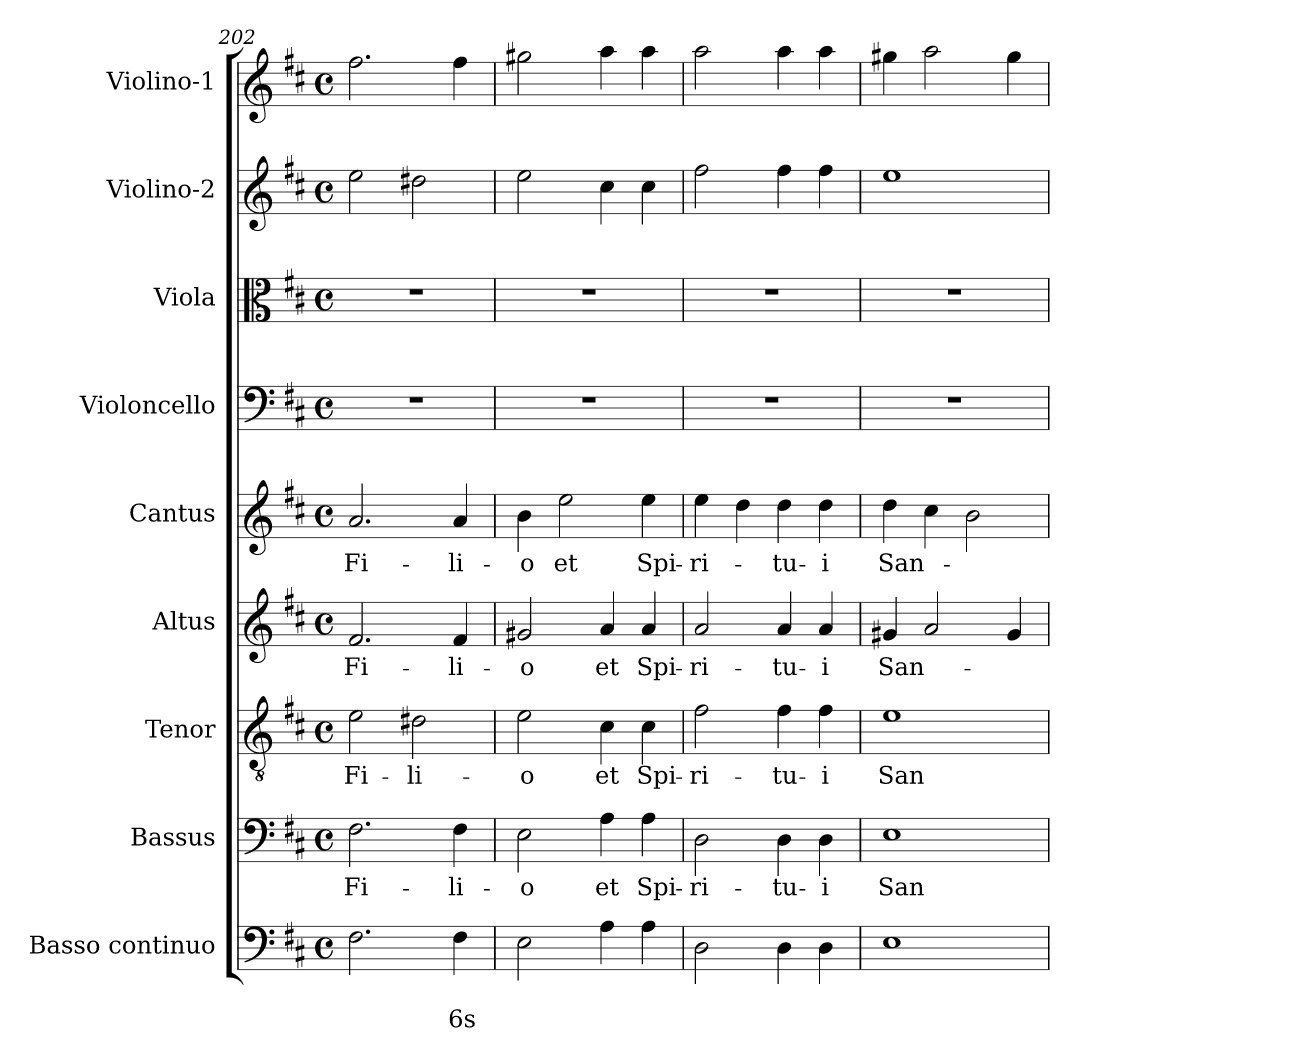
**kern	**text	**text	**kern	**text	**kern	**text	**kern	**text	**kern	**text	**kern	**kern	**kern	**kern
*part9	*part9	*part9	*part8	*part8	*part7	*part7	*part6	*part6	*part5	*part5	*part4	*part3	*part2	*part1
*staff9	*staff9	*staff9	*staff8	*staff8	*staff7	*staff7	*staff6	*staff6	*staff5	*staff5	*staff4	*staff3	*staff2	*staff1
*I"Basso continuo	*	*	*I"Bassus	*	*I"Tenor	*	*I"Altus	*	*I"Cantus	*	*I"Violoncello	*I"Viola	*I"Violino-2	*I"Violino-1
*I'BC	*	*	*I'B	*	*I'T	*	*I'A	*	*I'C	*	*I'Vc	*I'Va	*I'Vi2	*I'Vi1
*clefF4	*	*	*clefF4	*	*clefGv2	*	*clefG2	*	*clefG2	*	*clefF4	*clefC3	*clefG2	*clefG2
*k[f#c#]	*	*	*k[f#c#]	*	*k[f#c#]	*	*k[f#c#]	*	*k[f#c#]	*	*k[f#c#]	*k[f#c#]	*k[f#c#]	*k[f#c#]
*D:	*	*	*D:	*	*D:	*	*D:	*	*D:	*	*D:	*D:	*D:	*D:
*M4/4	*	*	*M4/4	*	*M4/4	*	*M4/4	*	*M4/4	*	*M4/4	*M4/4	*M4/4	*M4/4
*met(c)	*	*	*met(c)	*	*met(c)	*	*met(c)	*	*met(c)	*	*met(c)	*met(c)	*met(c)	*met(c)
=202	=202	=202	=202	=202	=202	=202	=202	=202	=202	=202	=202	=202	=202	=202
!	!	!	!	!LO:LY:b	!	!LO:LY:b	!	!LO:LY:b	!	!LO:LY:b	!	!	!	!
2.F#\	.	.	2.F#\	Fi-	2e\	Fi-	2.f#/	Fi-	2.a/	Fi-	1r	1r	2ee\	2.ff#\
!	!	!	!	!	!	!LO:LY:b	!	!	!	!	!	!	!	!
.	.	.	.	.	2d#X\	-li-	.	.	.	.	.	.	2dd#X\	.
!	!	!LO:LY:b	!	!LO:LY:b	!	!	!	!LO:LY:b	!	!LO:LY:b	!	!	!	!
4F#\	.	6s	4F#\	-li-	.	.	4f#/	-li-	4a/	-li-	.	.	.	4ff#\
=203	=203	=203	=203	=203	=203	=203	=203	=203	=203	=203	=203	=203	=203	=203
!	!	!	!	!LO:LY:b	!	!LO:LY:b	!	!LO:LY:b	!	!LO:LY:b	!	!	!	!
2E\	.	.	2E\	-o	2e\	-o	2g#X/	-o	4b\	-o	1r	1r	2ee\	2gg#X\
!	!	!	!	!	!	!	!	!	!	!LO:LY:b	!	!	!	!
.	.	.	.	.	.	.	.	.	2ee\	et	.	.	.	.
!	!	!	!	!LO:LY:b	!	!LO:LY:b	!	!LO:LY:b	!	!	!	!	!	!
4A\	.	.	4A\	et	4c#\	et	4a/	et	.	.	.	.	4cc#\	4aa\
!	!	!	!	!LO:LY:b	!	!LO:LY:b	!	!LO:LY:b	!	!LO:LY:b	!	!	!	!
4A\	.	.	4A\	Spi-	4c#\	Spi-	4a/	Spi-	4ee\	Spi-	.	.	4cc#\	4aa\
=204	=204	=204	=204	=204	=204	=204	=204	=204	=204	=204	=204	=204	=204	=204
!	!	!	!	!LO:LY:b	!	!LO:LY:b	!	!LO:LY:b	!	!LO:LY:b	!	!	!	!
2D\	.	.	2D\	-ri-	2f#\	-ri-	2a/	-ri-	4ee\	-ri-	1r	1r	2ff#\	2aa\
.	.	.	.	.	.	.	.	.	4dd\	.	.	.	.	.
!	!	!	!	!LO:LY:b	!	!LO:LY:b	!	!LO:LY:b	!	!LO:LY:b	!	!	!	!
4D\	.	.	4D\	-tu-	4f#\	-tu-	4a/	-tu-	4dd\	-tu-	.	.	4ff#\	4aa\
!	!	!	!	!LO:LY:b	!	!LO:LY:b	!	!LO:LY:b	!	!LO:LY:b	!	!	!	!
4D\	.	.	4D\	-i	4f#\	-i	4a/	-i	4dd\	-i	.	.	4ff#\	4aa\
=205	=205	=205	=205	=205	=205	=205	=205	=205	=205	=205	=205	=205	=205	=205
!	!	!	!	!LO:LY:b	!	!LO:LY:b	!	!LO:LY:b	!	!LO:LY:b	!	!	!	!
1E	.	.	1E	San-	1e	San-	4g#X/	San-	4dd\	San-	1r	1r	1ee	4gg#X\
.	.	.	.	.	.	.	2a/	.	4cc#\	.	.	.	.	2aa\
.	.	.	.	.	.	.	.	.	2b\	.	.	.	.	.
.	.	.	.	.	.	.	4g#/	.	.	.	.	.	.	4gg#\
=	=	=	=	=	=	=	=	=	=	=	=	=	=	=
*-	*-	*-	*-	*-	*-	*-	*-	*-	*-	*-	*-	*-	*-	*-
